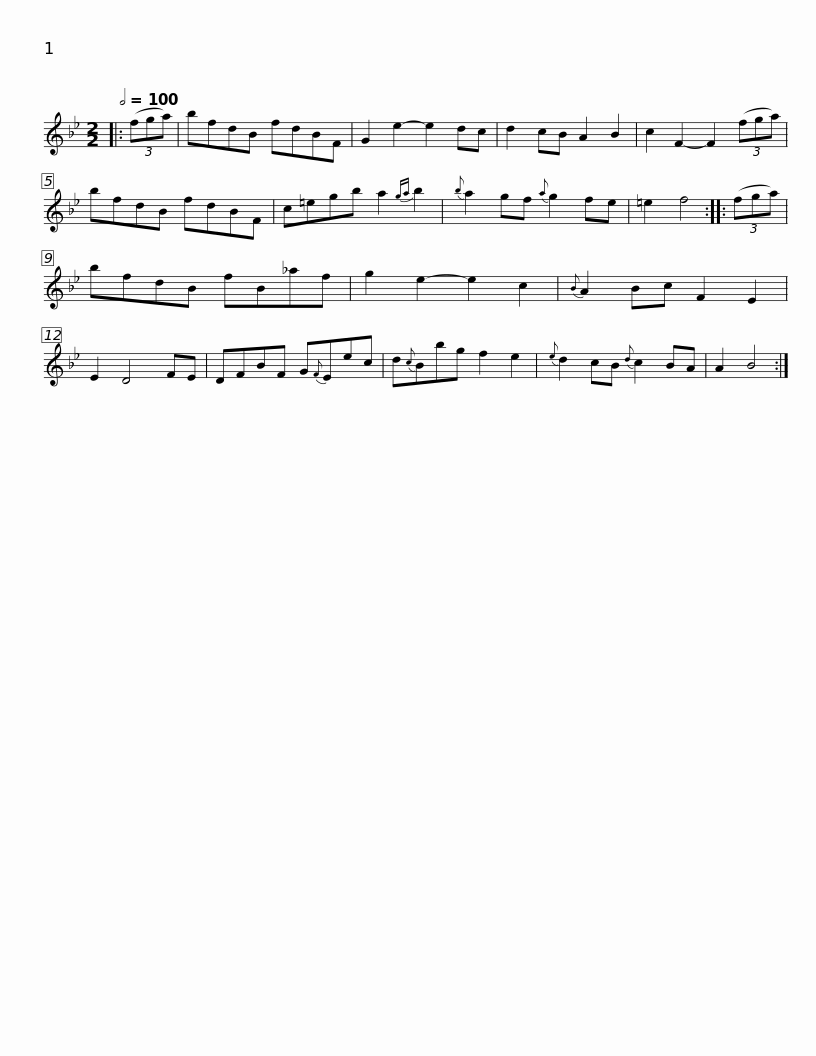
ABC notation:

X:1
L:1/8
Q:1/2=100
M:2/2
I:linebreak $
K:Bb
V:1 treble
V:1
|: (3(fga) | bfdB fdBF | G2 e2- e2 dc | d2 cB A2 B2 | c2 F2- F2 (3(fga) | %5
 bfdB fdBF |$ c=egb a2{ga} b2 |{b} a2 gf{a} g2 fe | =e2 f4 :: (3(fga) | %10
 bfdB fB_af | g2 e2- e2 c2 |{B} A2 Bc F2 E2 |$ E2 D4 FE | DFBF G{F}Eec | %15
 d{c}Bbg f2 e2 |{e} d2 cB{d} c2 BA | A2 B4 :| %18
